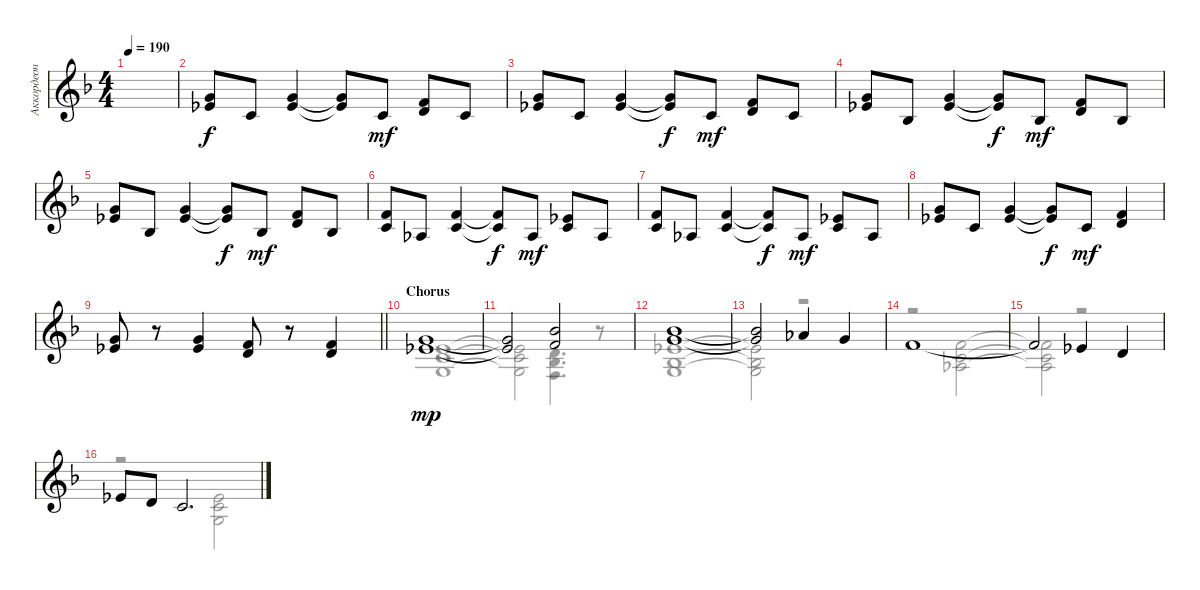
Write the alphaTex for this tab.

\track ("Аккордеон" "Аккордеон") {instrument accordion}
\staff {score}
\tuning (E4 B3 G3 D3 A2 E2) {hide}
\voice
\ts (4 4)
\tempo 190
\clef g2
\ks dminor
|
(8.2 8.3).8 10.4.8 (8.2 8.3).4 (8.2{t} 8.3{t}).8{dy f} 10.4.8{dy mf} (6.2 7.3).8 10.4.8 |
(8.2 8.3).8 10.4.8 (8.2 8.3).4 (8.2{t} 8.3{t}).8{dy f} 10.4.8{dy mf} (6.2 7.3).8 10.4.8 |
(8.2 8.3).8 8.4.8 (8.2 8.3).4 (8.2{t} 8.3{t}).8{dy f} 8.4.8{dy mf} (6.2 7.3).8 8.4.8 |
(8.2 8.3).8 8.4.8 (8.2 8.3).4 (8.2{t} 8.3{t}).8{dy f} 8.4.8{dy mf} (6.2 7.3).8 8.4.8 |
(6.2 5.3).8 6.4.8 (6.2 5.3).4 (6.2{t} 5.3{t}).8{dy f} 6.4.8{dy mf} (4.2 5.3).8 6.4.8 |
(6.2 5.3).8 6.4.8 (6.2 5.3).4 (6.2{t} 5.3{t}).8{dy f} 6.4.8{dy mf} (4.2 5.3).8 6.4.8 |
(8.2 8.3).8 10.4.8 (8.2 8.3).4 (8.2{t} 8.3{t}).8{dy f} 10.4.8{dy mf} (6.2 7.3).4 |
\barLineRight lightlight
(8.2 8.3).8 r.8 (8.2 8.3).4 (6.2 7.3).8 r.8 (6.2 7.3).4 |
\section ("" "Chorus")
(3.1 4.2).1{dy mp} |
(3.1{t} 4.2{t}).2 (6.1 6.2).2 |
(6.1 8.2).1 |
(6.1{t} 8.2{t}).2 4.1.4 3.1.4 |
1.1.1 |
1.1{t}.2 4.2.4 3.2.4 |
4.2.8 3.2.8 1.2.2{d}
\voice
\clef g2
\ottava regular
\simile none
\ks dminor
|
|
|
|
|
|
|
|
\barLineRight lightlight
|
(13.4 15.5 15.6).1 |
(13.4{t} 15.5{t} 15.6{t}).2 (12.4 13.5 13.6).4{d} r.8 |
(13.4 13.5 15.6).1 |
(13.4{t} 13.5{t} 15.6{t}).2 r.2 |
r.2 (15.4 15.5 16.6).2 |
(15.4{t} 15.5{t} 16.6{t}).2 r.2 |
r.2 (13.4 15.5 15.6).2
